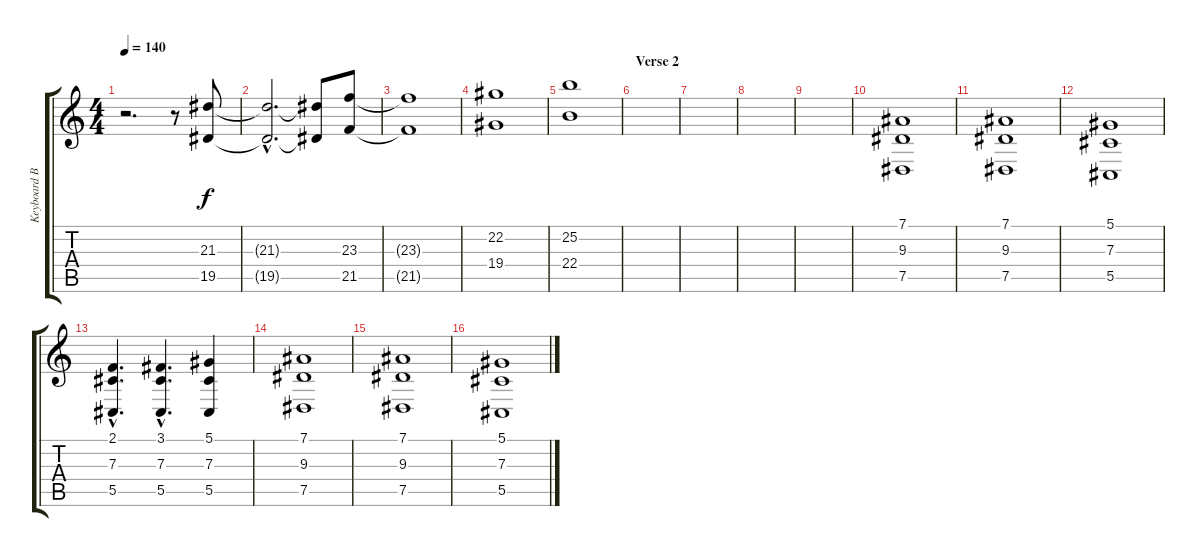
\track ("Keyboard Backup" "Keyboard B") {instrument synthstrings1}
\staff {score tabs}
\tuning (Eb4 Bb3 Gb3 Db3 Ab2 Eb2) {hide}
\ts (4 4)
\tempo 140
\clef g2
\ks c
r.2{d dy f} r.8 (21.3 19.5).8 |
(21.3{hac t} 19.5{hac t}).2{d} (21.3{t} 19.5{t}).8 (23.3 21.5).8 |
(23.3{t} 21.5{t}).1 |
(22.2 19.4).1 |
(25.2 22.4).1 |
\section ("" "Verse 2")
|
|
|
|
(7.1 9.3 7.5).1 |
(7.1 9.3 7.5).1 |
(5.1 7.3 5.5).1 |
(2.1{hac} 7.3{hac} 5.5{hac}).4{d} (3.1{hac} 7.3{hac} 5.5{hac}).4{d} (5.1 7.3 5.5).4 |
(7.1 9.3 7.5).1 |
(7.1 9.3 7.5).1 |
(5.1 7.3 5.5).1
